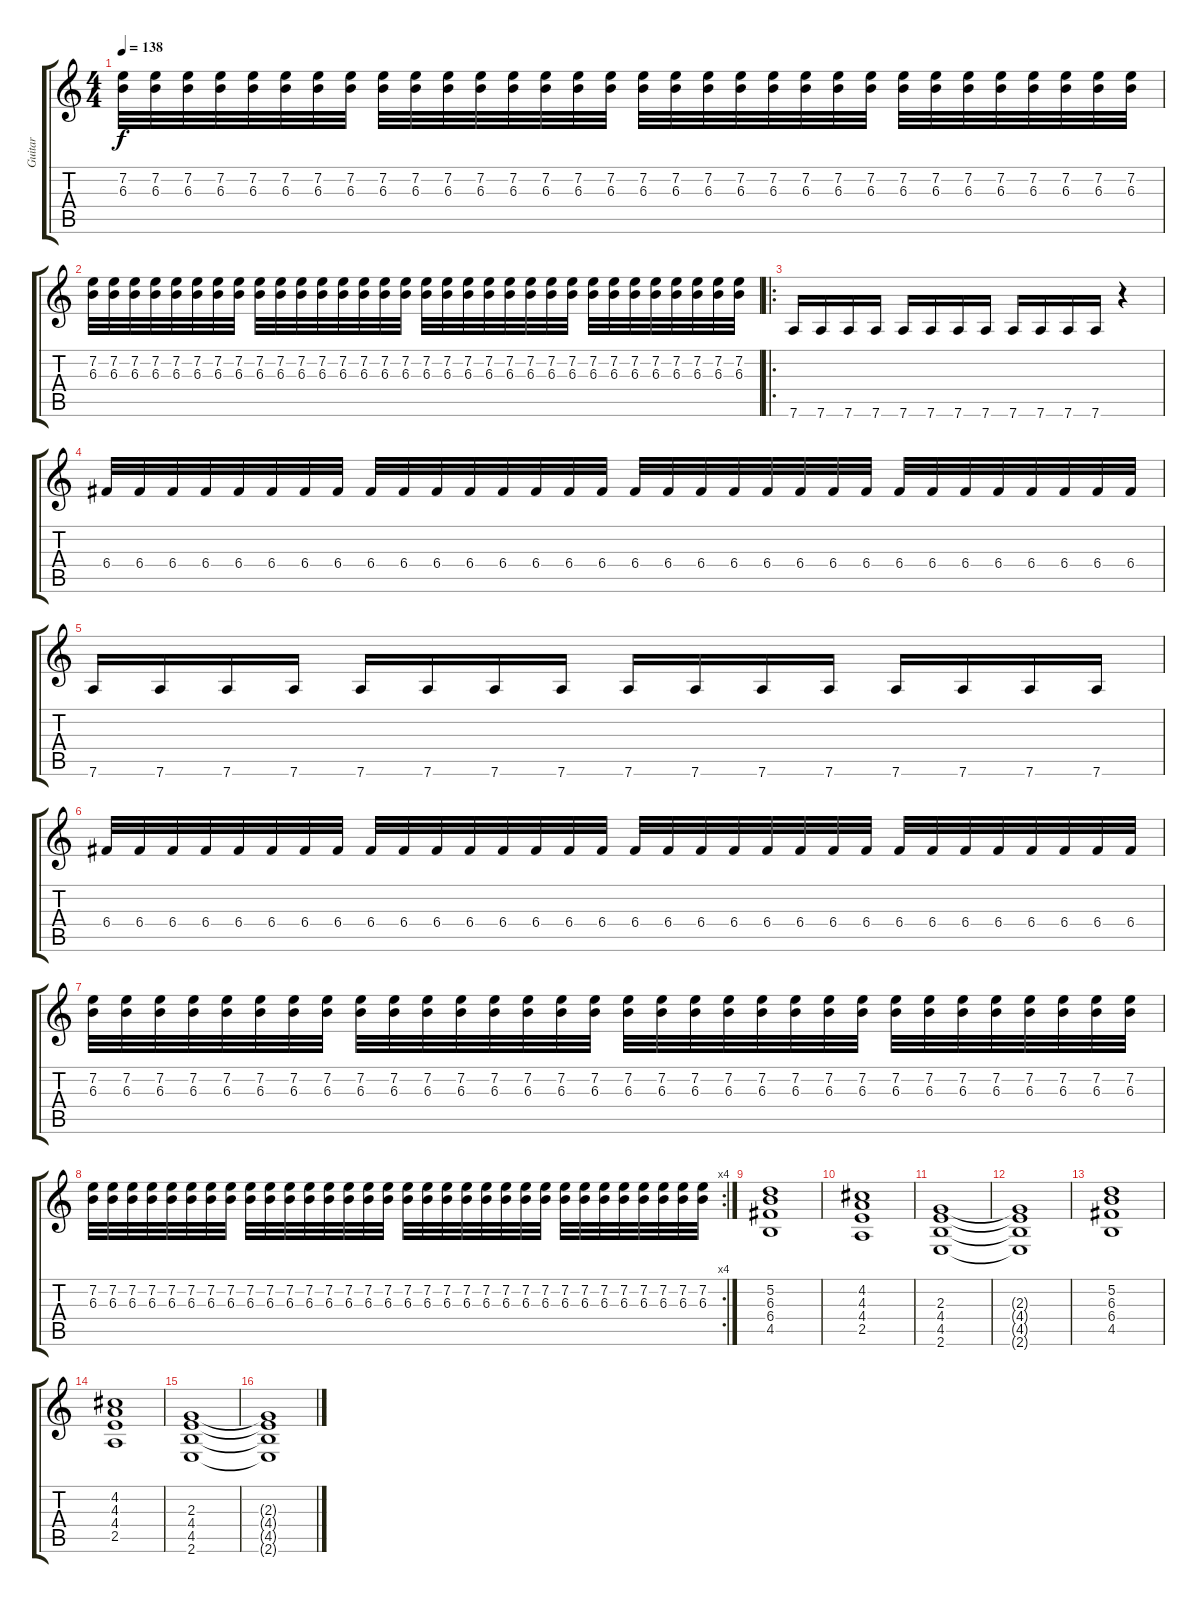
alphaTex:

\track ("Guitar" "Guitar") {instrument distortionguitar}
\staff {score tabs}
\tuning (D4 A3 F3 C3 G2 D2) {hide}
\ts (4 4)
\tempo 138
\clef g2
\ks c
(7.2 6.3).32{dy f} (7.2 6.3).32 (7.2 6.3).32 (7.2 6.3).32 (7.2 6.3).32 (7.2 6.3).32 (7.2 6.3).32 (7.2 6.3).32 (7.2 6.3).32 (7.2 6.3).32 (7.2 6.3).32 (7.2 6.3).32 (7.2 6.3).32 (7.2 6.3).32 (7.2 6.3).32 (7.2 6.3).32 (7.2 6.3).32 (7.2 6.3).32 (7.2 6.3).32 (7.2 6.3).32 (7.2 6.3).32 (7.2 6.3).32 (7.2 6.3).32 (7.2 6.3).32 (7.2 6.3).32 (7.2 6.3).32 (7.2 6.3).32 (7.2 6.3).32 (7.2 6.3).32 (7.2 6.3).32 (7.2 6.3).32 (7.2 6.3).32 |
(7.2 6.3).32 (7.2 6.3).32 (7.2 6.3).32 (7.2 6.3).32 (7.2 6.3).32 (7.2 6.3).32 (7.2 6.3).32 (7.2 6.3).32 (7.2 6.3).32 (7.2 6.3).32 (7.2 6.3).32 (7.2 6.3).32 (7.2 6.3).32 (7.2 6.3).32 (7.2 6.3).32 (7.2 6.3).32 (7.2 6.3).32 (7.2 6.3).32 (7.2 6.3).32 (7.2 6.3).32 (7.2 6.3).32 (7.2 6.3).32 (7.2 6.3).32 (7.2 6.3).32 (7.2 6.3).32 (7.2 6.3).32 (7.2 6.3).32 (7.2 6.3).32 (7.2 6.3).32 (7.2 6.3).32 (7.2 6.3).32 (7.2 6.3).32 |
\ro
7.6.16 7.6.16 7.6.16 7.6.16 7.6.16 7.6.16 7.6.16 7.6.16 7.6.16 7.6.16 7.6.16 7.6.16 r.4 |
6.4.32 6.4.32 6.4.32 6.4.32 6.4.32 6.4.32 6.4.32 6.4.32 6.4.32 6.4.32 6.4.32 6.4.32 6.4.32 6.4.32 6.4.32 6.4.32 6.4.32 6.4.32 6.4.32 6.4.32 6.4.32 6.4.32 6.4.32 6.4.32 6.4.32 6.4.32 6.4.32 6.4.32 6.4.32 6.4.32 6.4.32 6.4.32 |
7.6.16 7.6.16 7.6.16 7.6.16 7.6.16 7.6.16 7.6.16 7.6.16 7.6.16 7.6.16 7.6.16 7.6.16 7.6.16 7.6.16 7.6.16 7.6.16 |
6.4.32 6.4.32 6.4.32 6.4.32 6.4.32 6.4.32 6.4.32 6.4.32 6.4.32 6.4.32 6.4.32 6.4.32 6.4.32 6.4.32 6.4.32 6.4.32 6.4.32 6.4.32 6.4.32 6.4.32 6.4.32 6.4.32 6.4.32 6.4.32 6.4.32 6.4.32 6.4.32 6.4.32 6.4.32 6.4.32 6.4.32 6.4.32 |
(7.2 6.3).32 (7.2 6.3).32 (7.2 6.3).32 (7.2 6.3).32 (7.2 6.3).32 (7.2 6.3).32 (7.2 6.3).32 (7.2 6.3).32 (7.2 6.3).32 (7.2 6.3).32 (7.2 6.3).32 (7.2 6.3).32 (7.2 6.3).32 (7.2 6.3).32 (7.2 6.3).32 (7.2 6.3).32 (7.2 6.3).32 (7.2 6.3).32 (7.2 6.3).32 (7.2 6.3).32 (7.2 6.3).32 (7.2 6.3).32 (7.2 6.3).32 (7.2 6.3).32 (7.2 6.3).32 (7.2 6.3).32 (7.2 6.3).32 (7.2 6.3).32 (7.2 6.3).32 (7.2 6.3).32 (7.2 6.3).32 (7.2 6.3).32 |
\rc 4
(7.2 6.3).32 (7.2 6.3).32 (7.2 6.3).32 (7.2 6.3).32 (7.2 6.3).32 (7.2 6.3).32 (7.2 6.3).32 (7.2 6.3).32 (7.2 6.3).32 (7.2 6.3).32 (7.2 6.3).32 (7.2 6.3).32 (7.2 6.3).32 (7.2 6.3).32 (7.2 6.3).32 (7.2 6.3).32 (7.2 6.3).32 (7.2 6.3).32 (7.2 6.3).32 (7.2 6.3).32 (7.2 6.3).32 (7.2 6.3).32 (7.2 6.3).32 (7.2 6.3).32 (7.2 6.3).32 (7.2 6.3).32 (7.2 6.3).32 (7.2 6.3).32 (7.2 6.3).32 (7.2 6.3).32 (7.2 6.3).32 (7.2 6.3).32 |
(5.2 6.3 6.4 4.5).1 |
(4.2 4.3 4.4 2.5).1 |
(2.3 4.4 4.5 2.6).1 |
(2.3{t} 4.4{t} 4.5{t} 2.6{t}).1 |
(5.2 6.3 6.4 4.5).1 |
(4.2 4.3 4.4 2.5).1 |
(2.3 4.4 4.5 2.6).1 |
(2.3{t} 4.4{t} 4.5{t} 2.6{t}).1
